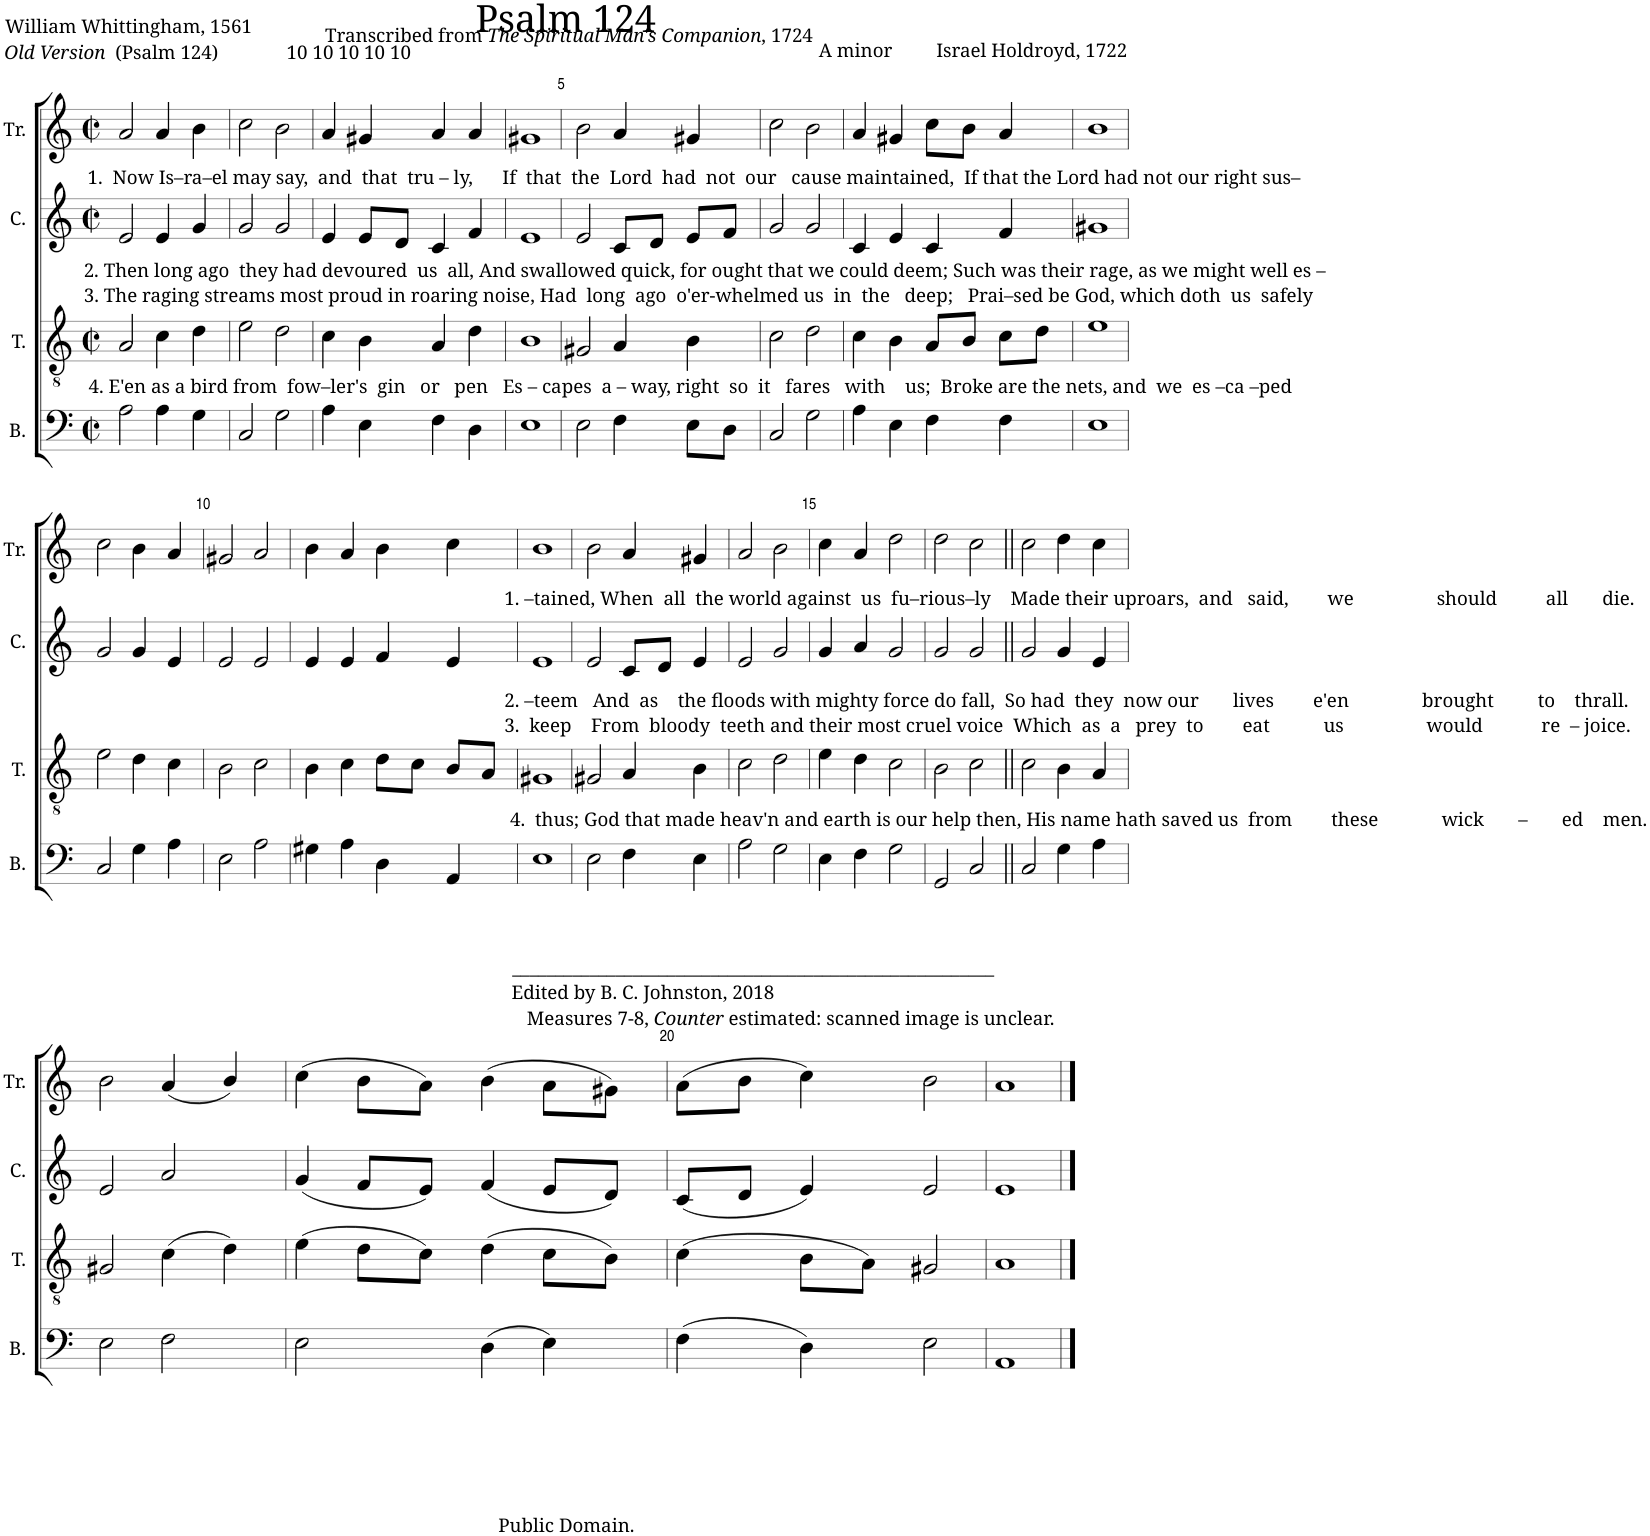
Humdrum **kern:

**kern	**kern	**kern	**kern
*part4	*part3	*part2	*part1
*staff4	*staff3	*staff2	*staff1
*I"B.	*I"T.	*I"C.	*I"Tr.
*I'B.	*I'T.	*I'C.	*I'Tr.
*clefF4	*clefGv2	*clefG2	*clefG2
*k[]	*k[]	*k[]	*k[]
*M2/2	*M2/2	*M2/2	*M2/2
*met(c|)	*met(c|)	*met(c|)	*met(c|)
=1	=1	=1	=1
!	!	!	!LO:TX:b:t=1.  Now Is–ra–el may say,  and  that  tru – ly,      If  that  the  Lord  had  not  our   cause maintained,  If that the Lord had not our right sus–
!	!	!LO:TX:b:t=2. Then long ago  they had devoured  us  all, And swallowed quick, for ought that we could deem; Such was their rage, as we might well es –	!
!	!	!LO:TX:b:t=3. The raging streams most proud in roaring noise, Had  long  ago  o'er-whelmed us  in  the   deep;   Prai–sed be God, which doth  us  safely	!
!	!LO:TX:b:t=4. E'en as a bird from  fow–ler's  gin   or   pen   Es – capes  a – way, right  so  it   fares   with    us;  Broke are the nets, and  we  es –ca –ped	!	!
2A\	2A/	2e/	2a/
4A\	4c\	4e/	4a/
4G\	4d\	4g/	4b\
=2	=2	=2	=2
2C/	2e\	2g/	2cc\
2G\	2d\	2g/	2b\
=3	=3	=3	=3
4A\	4c\	4e/	4a/
4E\	4B\	8e/L	4g#X/
.	.	8d/J	.
4F\	4A/	4c/	4a/
4D\	4d\	4f/	4a/
=4	=4	=4	=4
1E	1B	1e	1g#X
=5	=5	=5	=5
2E\	2G#X/	2e/	2b\
4F\	4A/	8c/L	4a/
.	.	8d/J	.
8E\L	4B\	8e/L	4g#X/
8D\J	.	8f/J	.
=6	=6	=6	=6
2C/	2c\	2g/	2cc\
2G\	2d\	2g/	2b\
=7	=7	=7	=7
4A\	4c\	4c/	4a/
4E\	4B\	4e/	4g#X/
4F\	8A/L	4c/	8cc\L
.	8B/J	.	8b\J
4F\	8c\L	4f/	4a/
.	8d\J	.	.
=8	=8	=8	=8
1E	1e	1g#X	1b
!!LO:LB:g=z
=9	=9	=9	=9
2C/	2e\	2g/	2cc\
4G\	4d\	4g/	4b\
4A\	4c\	4e/	4a/
=10	=10	=10	=10
2E\	2B\	2e/	2g#X/
2A\	2c\	2e/	2a/
=11	=11	=11	=11
4G#X\	4B\	4e/	4b\
4A\	4c\	4e/	4a/
4D\	8d\L	4f/	4b\
.	8c\J	.	.
4AA/	8B/L	4e/	4cc\
.	8A/J	.	.
=12	=12	=12	=12
!	!	!	!LO:TX:b:t=1. –tained, When  all  the world against  us  fu–rious–ly    Made their uproars,  and   said,        we                 should          all       die.
!	!	!LO:TX:b:t=2. –teem   And  as    the floods with mighty force do fall,  So had  they  now our       lives        e'en               brought         to    thrall.	!
!	!	!LO:TX:b:t=3.  keep    From  bloody  teeth and their most cruel voice  Which  as  a   prey  to        eat           us                 would            re  – joice.	!
!	!LO:TX:b:t=4.  thus; God that made heav'n and earth is our help then, His name hath saved us  from        these             wick       –       ed    men.	!	!
1E	1G#X	1e	1b
=13	=13	=13	=13
2E\	2G#X/	2e/	2b\
4F\	4A/	8c/L	4a/
.	.	8d/J	.
4E\	4B\	4e/	4g#X/
=14	=14	=14	=14
2A\	2c\	2e/	2a/
2G\	2d\	2g/	2b\
=15	=15	=15	=15
!LO:TX:b:t=________________________________________________________	!	!	!
!LO:TX:b:t=Edited by B. C. Johnston, 2018	!	!	!
!LO:TX:b:t=Measures 7-8,	!	!	!
!LO:TX:b:i:t=Counter	!	!	!
!LO:TX:b:t=estimated&colon; scanned image is unclear.	!	!	!
4E\	4e\	4g/	4cc\
4F\	4d\	4a/	4a/
2G\	2c\	2g/	2dd\
=16	=16	=16	=16
2GG/	2B\	2g/	2dd\
2C/	2c\	2g/	2cc\
=17||	=17||	=17||	=17||
2C/	2c\	2g/	2cc\
4G\	4B\	4g/	4dd\
4A\	4A/	4e/	4cc\
!!LO:LB:g=z
=18	=18	=18	=18
2E\	2G#X/	2e/	2b\
2F\	(4c\	2a/	(4a/
.	4d\)	.	4b/)
=19	=19	=19	=19
2E\	(4e\	(4g/	(4cc\
.	8d\L	8f/L	8b\L
.	8c\J)	8e/J)	8a\J)
(4D\	(4d\	(4f/	(4b\
4E\)	8c\L	8e/L	8a\L
.	8B\J)	8d/J)	8g#X\J)
=20	=20	=20	=20
(4F\	(4c\	(8c/L	(8a\L
.	.	8d/J	8b\J
4D\)	8B\L	4e/)	4cc\)
.	8A\J)	.	.
2E\	2G#X/	2e/	2b\
=21	=21	=21	=21
1AA	1A	1e	1a
==	==	==	==
*-	*-	*-	*-
